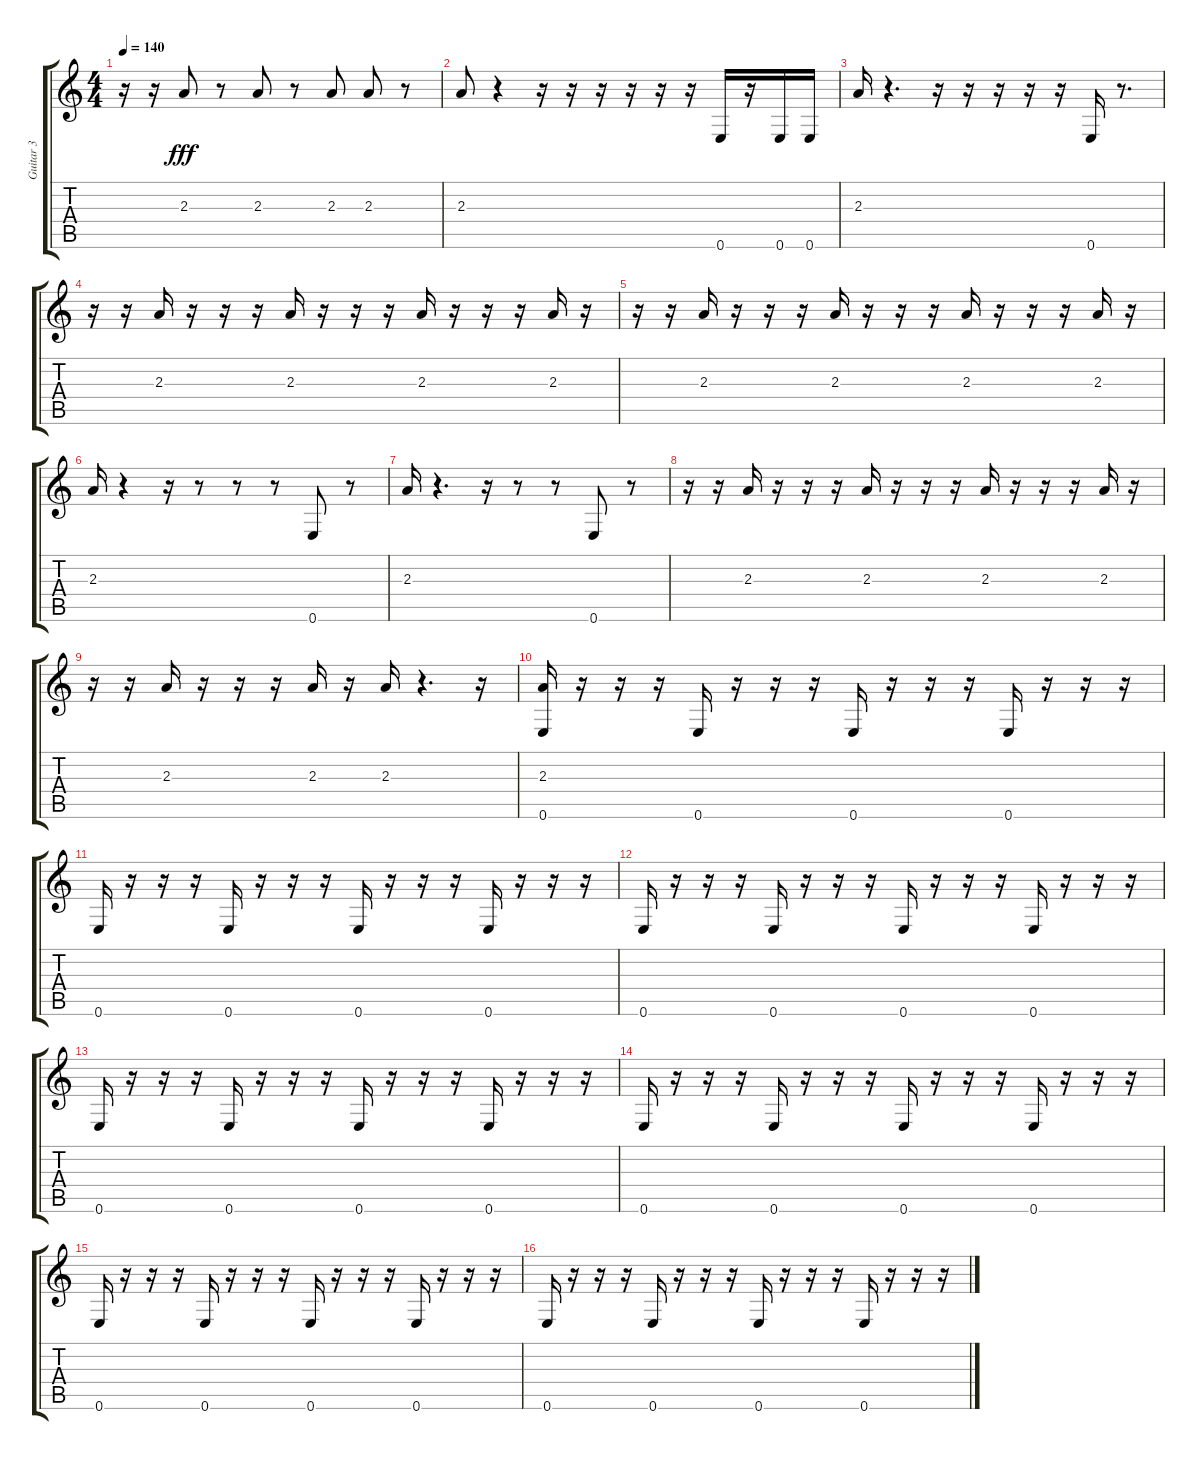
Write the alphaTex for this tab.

\track ("Guitar 3" "Guitar 3") {instrument acousticguitarnylon}
\staff {score tabs}
\tuning (E4 B3 G3 D3 A2 E2) {hide}
\ts (4 4)
\tempo 140
\clef g2
\ks c
r.16{dy fff} r.16 2.3.8 r.8 2.3.8 r.8 2.3.8 2.3.8 r.8 |
2.3.8 r.4 r.16 r.16 r.16 r.16 r.16 r.16 0.6.16 r.16 0.6.16 0.6.16 |
2.3.16 r.4{d} r.16 r.16 r.16 r.16 r.16 0.6.16 r.8{d} |
r.16 r.16 2.3.16 r.16 r.16 r.16 2.3.16 r.16 r.16 r.16 2.3.16 r.16 r.16 r.16 2.3.16 r.16 |
r.16 r.16 2.3.16 r.16 r.16 r.16 2.3.16 r.16 r.16 r.16 2.3.16 r.16 r.16 r.16 2.3.16 r.16 |
2.3.16 r.4 r.16 r.8 r.8 r.8 0.6.8 r.8 |
2.3.16 r.4{d} r.16 r.8 r.8 0.6.8 r.8 |
r.16 r.16 2.3.16 r.16 r.16 r.16 2.3.16 r.16 r.16 r.16 2.3.16 r.16 r.16 r.16 2.3.16 r.16 |
r.16 r.16 2.3.16 r.16 r.16 r.16 2.3.16 r.16 2.3.16 r.4{d} r.16 |
(2.3 0.6).16 r.16 r.16 r.16 0.6.16 r.16 r.16 r.16 0.6.16 r.16 r.16 r.16 0.6.16 r.16 r.16 r.16 |
0.6.16 r.16 r.16 r.16 0.6.16 r.16 r.16 r.16 0.6.16 r.16 r.16 r.16 0.6.16 r.16 r.16 r.16 |
0.6.16 r.16 r.16 r.16 0.6.16 r.16 r.16 r.16 0.6.16 r.16 r.16 r.16 0.6.16 r.16 r.16 r.16 |
0.6.16 r.16 r.16 r.16 0.6.16 r.16 r.16 r.16 0.6.16 r.16 r.16 r.16 0.6.16 r.16 r.16 r.16 |
0.6.16 r.16 r.16 r.16 0.6.16 r.16 r.16 r.16 0.6.16 r.16 r.16 r.16 0.6.16 r.16 r.16 r.16 |
0.6.16 r.16 r.16 r.16 0.6.16 r.16 r.16 r.16 0.6.16 r.16 r.16 r.16 0.6.16 r.16 r.16 r.16 |
0.6.16 r.16 r.16 r.16 0.6.16 r.16 r.16 r.16 0.6.16 r.16 r.16 r.16 0.6.16 r.16 r.16 r.16
